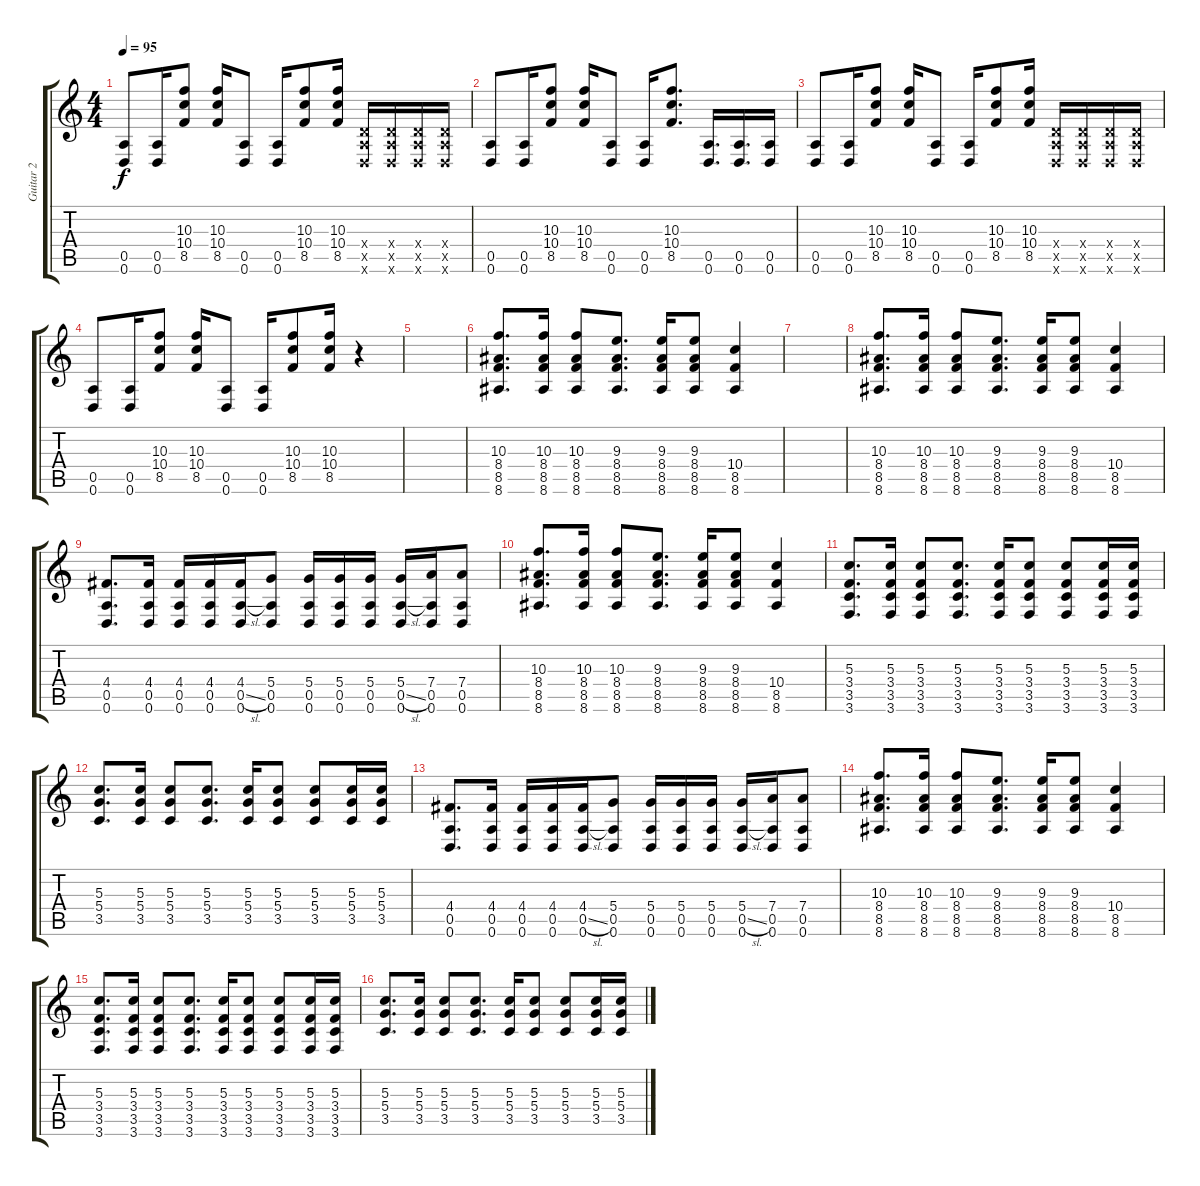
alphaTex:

\track ("Guitar 2" "Guitar 2") {instrument distortionguitar}
\staff {score tabs}
\tuning (E4 B3 G3 D3 A2 D2) {hide}
\ts (4 4)
\tempo 95
\clef g2
\ks c
(0.5 0.6).8{dy f} (0.5 0.6).16 (10.3 10.4 8.5).8 (10.3 10.4 8.5).16 (0.5 0.6).8 (0.5 0.6).16 (10.3 10.4 8.5).8 (10.3 10.4 8.5).16 (0.4{x} 0.5{x} 0.6{x}).16 (0.4{x} 0.5{x} 0.6{x}).16 (0.4{x} 0.5{x} 0.6{x}).16 (0.4{x} 0.5{x} 0.6{x}).16 |
(0.5 0.6).8 (0.5 0.6).16 (10.3 10.4 8.5).8 (10.3 10.4 8.5).16 (0.5 0.6).8 (0.5 0.6).16 (10.3 10.4 8.5).8{d} (0.5 0.6).16{d} (0.5 0.6).16{d} (0.5 0.6).16 |
(0.5 0.6).8 (0.5 0.6).16 (10.3 10.4 8.5).8 (10.3 10.4 8.5).16 (0.5 0.6).8 (0.5 0.6).16 (10.3 10.4 8.5).8 (10.3 10.4 8.5).16 (0.4{x} 0.5{x} 0.6{x}).16 (0.4{x} 0.5{x} 0.6{x}).16 (0.4{x} 0.5{x} 0.6{x}).16 (0.4{x} 0.5{x} 0.6{x}).16 |
(0.5 0.6).8 (0.5 0.6).16 (10.3 10.4 8.5).8 (10.3 10.4 8.5).16 (0.5 0.6).8 (0.5 0.6).16 (10.3 10.4 8.5).8 (10.3 10.4 8.5).16 r.4 |
|
(10.3 8.4 8.5 8.6).8{d} (10.3 8.4 8.5 8.6).16 (10.3 8.4 8.5 8.6).8 (9.3 8.4 8.5 8.6).8{d} (9.3 8.4 8.5 8.6).16 (9.3 8.4 8.5 8.6).8 (10.4 8.5 8.6).4 |
|
(10.3 8.4 8.5 8.6).8{d} (10.3 8.4 8.5 8.6).16 (10.3 8.4 8.5 8.6).8 (9.3 8.4 8.5 8.6).8{d} (9.3 8.4 8.5 8.6).16 (9.3 8.4 8.5 8.6).8 (10.4 8.5 8.6).4 |
(4.4 0.5 0.6).8{d} (4.4 0.5 0.6).16 (4.4 0.5 0.6).16 (4.4 0.5 0.6).16 (4.4 0.5{sl} 0.6).16 (5.4 0.5 0.6).8 (5.4 0.5 0.6).16 (5.4 0.5 0.6).16 (5.4 0.5 0.6).16 (5.4 0.5{sl} 0.6).16 (7.4 0.5 0.6).16 (7.4 0.5 0.6).8 |
(10.3 8.4 8.5 8.6).8{d} (10.3 8.4 8.5 8.6).16 (10.3 8.4 8.5 8.6).8 (9.3 8.4 8.5 8.6).8{d} (9.3 8.4 8.5 8.6).16 (9.3 8.4 8.5 8.6).8 (10.4 8.5 8.6).4 |
(5.3 3.4 3.5 3.6).8{d} (5.3 3.4 3.5 3.6).16 (5.3 3.4 3.5 3.6).8 (5.3 3.4 3.5 3.6).8{d} (5.3 3.4 3.5 3.6).16 (5.3 3.4 3.5 3.6).8 (5.3 3.4 3.5 3.6).8 (5.3 3.4 3.5 3.6).16 (5.3 3.4 3.5 3.6).16 |
(5.3 5.4 3.5).8{d} (5.3 5.4 3.5).16 (5.3 5.4 3.5).8 (5.3 5.4 3.5).8{d} (5.3 5.4 3.5).16 (5.3 5.4 3.5).8 (5.3 5.4 3.5).8 (5.3 5.4 3.5).16 (5.3 5.4 3.5).16 |
(4.4 0.5 0.6).8{d} (4.4 0.5 0.6).16 (4.4 0.5 0.6).16 (4.4 0.5 0.6).16 (4.4 0.5{sl} 0.6).16 (5.4 0.5 0.6).8 (5.4 0.5 0.6).16 (5.4 0.5 0.6).16 (5.4 0.5 0.6).16 (5.4 0.5{sl} 0.6).16 (7.4 0.5 0.6).16 (7.4 0.5 0.6).8 |
(10.3 8.4 8.5 8.6).8{d} (10.3 8.4 8.5 8.6).16 (10.3 8.4 8.5 8.6).8 (9.3 8.4 8.5 8.6).8{d} (9.3 8.4 8.5 8.6).16 (9.3 8.4 8.5 8.6).8 (10.4 8.5 8.6).4 |
(5.3 3.4 3.5 3.6).8{d} (5.3 3.4 3.5 3.6).16 (5.3 3.4 3.5 3.6).8 (5.3 3.4 3.5 3.6).8{d} (5.3 3.4 3.5 3.6).16 (5.3 3.4 3.5 3.6).8 (5.3 3.4 3.5 3.6).8 (5.3 3.4 3.5 3.6).16 (5.3 3.4 3.5 3.6).16 |
(5.3 5.4 3.5).8{d} (5.3 5.4 3.5).16 (5.3 5.4 3.5).8 (5.3 5.4 3.5).8{d} (5.3 5.4 3.5).16 (5.3 5.4 3.5).8 (5.3 5.4 3.5).8 (5.3 5.4 3.5).16 (5.3 5.4 3.5).16
